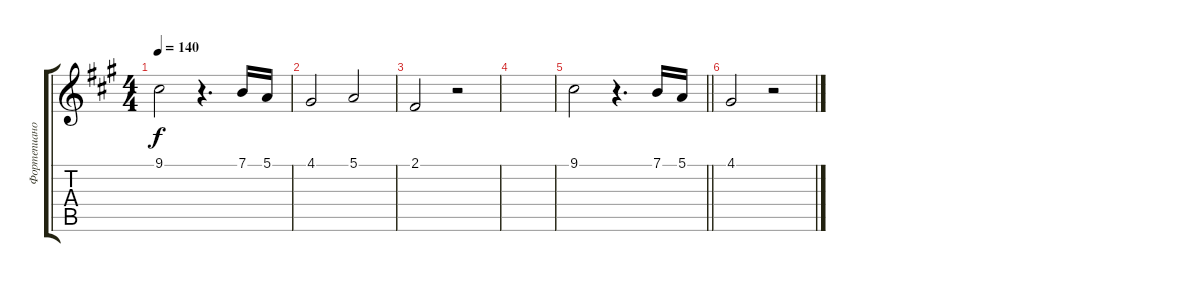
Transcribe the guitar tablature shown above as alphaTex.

\track ("Фортепиано" "Фортепиано") {instrument electricgrandpiano}
\staff {score tabs}
\tuning (E4 B3 G3 D3 A2 E2) {hide}
\ts (4 4)
\tempo 140
\clef g2
\ks f#minor
9.1.2{dy f} r.4{d} 7.1.16 5.1.16 |
4.1.2 5.1.2 |
2.1.2 r.2 |
|
\barLineRight lightlight
9.1.2 r.4{d} 7.1.16 5.1.16 |
4.1.2 r.2
